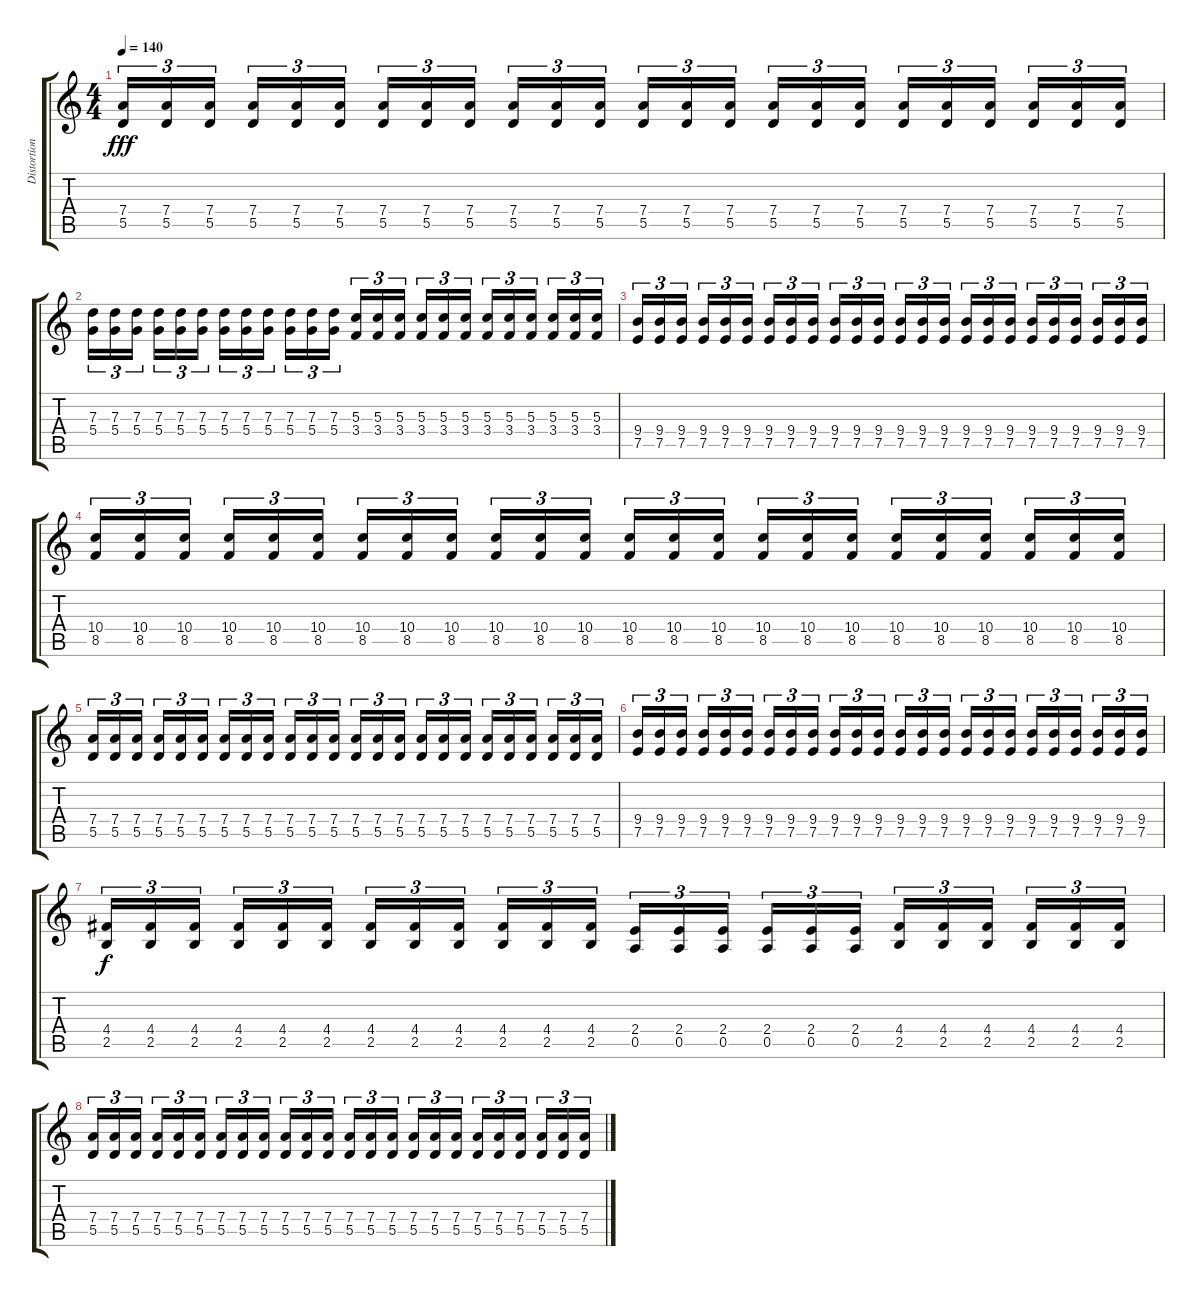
\track ("Distortion guitar 1" "Distortion") {instrument distortionguitar}
\staff {score tabs}
\tuning (E4 B3 G3 D3 A2 E2) {hide}
\ts (4 4)
\tempo 140
\clef g2
\ks c
(7.4 5.5).16{tu (3 2) dy fff} (7.4 5.5).16{tu (3 2)} (7.4 5.5).16{tu (3 2)} (7.4 5.5).16{tu (3 2)} (7.4 5.5).16{tu (3 2)} (7.4 5.5).16{tu (3 2)} (7.4 5.5).16{tu (3 2)} (7.4 5.5).16{tu (3 2)} (7.4 5.5).16{tu (3 2)} (7.4 5.5).16{tu (3 2)} (7.4 5.5).16{tu (3 2)} (7.4 5.5).16{tu (3 2)} (7.4 5.5).16{tu (3 2)} (7.4 5.5).16{tu (3 2)} (7.4 5.5).16{tu (3 2)} (7.4 5.5).16{tu (3 2)} (7.4 5.5).16{tu (3 2)} (7.4 5.5).16{tu (3 2)} (7.4 5.5).16{tu (3 2)} (7.4 5.5).16{tu (3 2)} (7.4 5.5).16{tu (3 2)} (7.4 5.5).16{tu (3 2)} (7.4 5.5).16{tu (3 2)} (7.4 5.5).16{tu (3 2)} |
(7.3 5.4).16{tu (3 2)} (7.3 5.4).16{tu (3 2)} (7.3 5.4).16{tu (3 2)} (7.3 5.4).16{tu (3 2)} (7.3 5.4).16{tu (3 2)} (7.3 5.4).16{tu (3 2)} (7.3 5.4).16{tu (3 2)} (7.3 5.4).16{tu (3 2)} (7.3 5.4).16{tu (3 2)} (7.3 5.4).16{tu (3 2)} (7.3 5.4).16{tu (3 2)} (7.3 5.4).16{tu (3 2)} (5.3 3.4).16{tu (3 2)} (5.3 3.4).16{tu (3 2)} (5.3 3.4).16{tu (3 2)} (5.3 3.4).16{tu (3 2)} (5.3 3.4).16{tu (3 2)} (5.3 3.4).16{tu (3 2)} (5.3 3.4).16{tu (3 2)} (5.3 3.4).16{tu (3 2)} (5.3 3.4).16{tu (3 2)} (5.3 3.4).16{tu (3 2)} (5.3 3.4).16{tu (3 2)} (5.3 3.4).16{tu (3 2)} |
(9.4 7.5).16{tu (3 2)} (9.4 7.5).16{tu (3 2)} (9.4 7.5).16{tu (3 2)} (9.4 7.5).16{tu (3 2)} (9.4 7.5).16{tu (3 2)} (9.4 7.5).16{tu (3 2)} (9.4 7.5).16{tu (3 2)} (9.4 7.5).16{tu (3 2)} (9.4 7.5).16{tu (3 2)} (9.4 7.5).16{tu (3 2)} (9.4 7.5).16{tu (3 2)} (9.4 7.5).16{tu (3 2)} (9.4 7.5).16{tu (3 2)} (9.4 7.5).16{tu (3 2)} (9.4 7.5).16{tu (3 2)} (9.4 7.5).16{tu (3 2)} (9.4 7.5).16{tu (3 2)} (9.4 7.5).16{tu (3 2)} (9.4 7.5).16{tu (3 2)} (9.4 7.5).16{tu (3 2)} (9.4 7.5).16{tu (3 2)} (9.4 7.5).16{tu (3 2)} (9.4 7.5).16{tu (3 2)} (9.4 7.5).16{tu (3 2)} |
(10.4 8.5).16{tu (3 2)} (10.4 8.5).16{tu (3 2)} (10.4 8.5).16{tu (3 2)} (10.4 8.5).16{tu (3 2)} (10.4 8.5).16{tu (3 2)} (10.4 8.5).16{tu (3 2)} (10.4 8.5).16{tu (3 2)} (10.4 8.5).16{tu (3 2)} (10.4 8.5).16{tu (3 2)} (10.4 8.5).16{tu (3 2)} (10.4 8.5).16{tu (3 2)} (10.4 8.5).16{tu (3 2)} (10.4 8.5).16{tu (3 2)} (10.4 8.5).16{tu (3 2)} (10.4 8.5).16{tu (3 2)} (10.4 8.5).16{tu (3 2)} (10.4 8.5).16{tu (3 2)} (10.4 8.5).16{tu (3 2)} (10.4 8.5).16{tu (3 2)} (10.4 8.5).16{tu (3 2)} (10.4 8.5).16{tu (3 2)} (10.4 8.5).16{tu (3 2)} (10.4 8.5).16{tu (3 2)} (10.4 8.5).16{tu (3 2)} |
(7.4 5.5).16{tu (3 2)} (7.4 5.5).16{tu (3 2)} (7.4 5.5).16{tu (3 2)} (7.4 5.5).16{tu (3 2)} (7.4 5.5).16{tu (3 2)} (7.4 5.5).16{tu (3 2)} (7.4 5.5).16{tu (3 2)} (7.4 5.5).16{tu (3 2)} (7.4 5.5).16{tu (3 2)} (7.4 5.5).16{tu (3 2)} (7.4 5.5).16{tu (3 2)} (7.4 5.5).16{tu (3 2)} (7.4 5.5).16{tu (3 2)} (7.4 5.5).16{tu (3 2)} (7.4 5.5).16{tu (3 2)} (7.4 5.5).16{tu (3 2)} (7.4 5.5).16{tu (3 2)} (7.4 5.5).16{tu (3 2)} (7.4 5.5).16{tu (3 2)} (7.4 5.5).16{tu (3 2)} (7.4 5.5).16{tu (3 2)} (7.4 5.5).16{tu (3 2)} (7.4 5.5).16{tu (3 2)} (7.4 5.5).16{tu (3 2)} |
(9.4 7.5).16{tu (3 2)} (9.4 7.5).16{tu (3 2)} (9.4 7.5).16{tu (3 2)} (9.4 7.5).16{tu (3 2)} (9.4 7.5).16{tu (3 2)} (9.4 7.5).16{tu (3 2)} (9.4 7.5).16{tu (3 2)} (9.4 7.5).16{tu (3 2)} (9.4 7.5).16{tu (3 2)} (9.4 7.5).16{tu (3 2)} (9.4 7.5).16{tu (3 2)} (9.4 7.5).16{tu (3 2)} (9.4 7.5).16{tu (3 2)} (9.4 7.5).16{tu (3 2)} (9.4 7.5).16{tu (3 2)} (9.4 7.5).16{tu (3 2)} (9.4 7.5).16{tu (3 2)} (9.4 7.5).16{tu (3 2)} (9.4 7.5).16{tu (3 2)} (9.4 7.5).16{tu (3 2)} (9.4 7.5).16{tu (3 2)} (9.4 7.5).16{tu (3 2)} (9.4 7.5).16{tu (3 2)} (9.4 7.5).16{tu (3 2)} |
(4.4 2.5).16{tu (3 2) dy f} (4.4 2.5).16{tu (3 2)} (4.4 2.5).16{tu (3 2)} (4.4 2.5).16{tu (3 2)} (4.4 2.5).16{tu (3 2)} (4.4 2.5).16{tu (3 2)} (4.4 2.5).16{tu (3 2)} (4.4 2.5).16{tu (3 2)} (4.4 2.5).16{tu (3 2)} (4.4 2.5).16{tu (3 2)} (4.4 2.5).16{tu (3 2)} (4.4 2.5).16{tu (3 2)} (2.4 0.5).16{tu (3 2)} (2.4 0.5).16{tu (3 2)} (2.4 0.5).16{tu (3 2)} (2.4 0.5).16{tu (3 2)} (2.4 0.5).16{tu (3 2)} (2.4 0.5).16{tu (3 2)} (4.4 2.5).16{tu (3 2)} (4.4 2.5).16{tu (3 2)} (4.4 2.5).16{tu (3 2)} (4.4 2.5).16{tu (3 2)} (4.4 2.5).16{tu (3 2)} (4.4 2.5).16{tu (3 2)} |
(7.4 5.5).16{tu (3 2)} (7.4 5.5).16{tu (3 2)} (7.4 5.5).16{tu (3 2)} (7.4 5.5).16{tu (3 2)} (7.4 5.5).16{tu (3 2)} (7.4 5.5).16{tu (3 2)} (7.4 5.5).16{tu (3 2)} (7.4 5.5).16{tu (3 2)} (7.4 5.5).16{tu (3 2)} (7.4 5.5).16{tu (3 2)} (7.4 5.5).16{tu (3 2)} (7.4 5.5).16{tu (3 2)} (7.4 5.5).16{tu (3 2)} (7.4 5.5).16{tu (3 2)} (7.4 5.5).16{tu (3 2)} (7.4 5.5).16{tu (3 2)} (7.4 5.5).16{tu (3 2)} (7.4 5.5).16{tu (3 2)} (7.4 5.5).16{tu (3 2)} (7.4 5.5).16{tu (3 2)} (7.4 5.5).16{tu (3 2)} (7.4 5.5).16{tu (3 2)} (7.4 5.5).16{tu (3 2)} (7.4 5.5).16{tu (3 2)}
